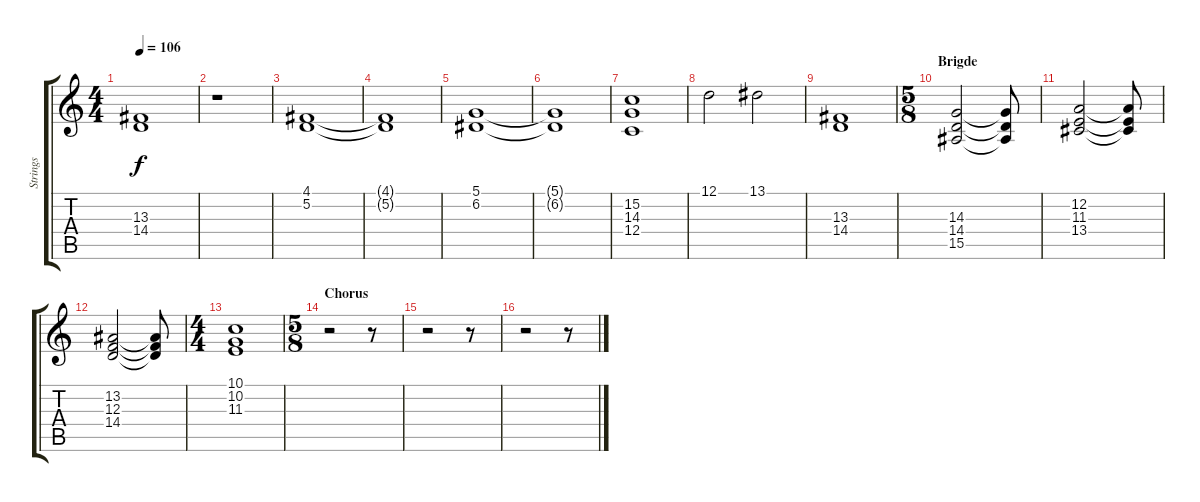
\track ("Strings" "Strings") {instrument stringensemble1}
\staff {score tabs}
\tuning (D4 A3 F3 C3 G2 D2) {hide}
\ts (4 4)
\tempo 106
\clef g2
\ks c
(13.3 14.4).1{dy f} |
r.1 |
(4.1 5.2).1 |
(4.1{t} 5.2{t}).1 |
(5.1 6.2).1 |
(5.1{t} 6.2{t}).1 |
(15.2 14.3 12.4).1 |
12.1.2 13.1.2 |
(13.3 14.4).1 |
\ts (5 8)
\section ("" "Brigde")
(14.3 14.4 15.5).2 (14.3{t} 14.4{t} 15.5{t}).8 |
(12.2 11.3 13.4).2 (12.2{t} 11.3{t} 13.4{t}).8 |
(13.2 12.3 14.4).2 (13.2{t} 12.3{t} 14.4{t}).8 |
\ts (4 4)
(10.1 10.2 11.3).1 |
\ts (5 8)
\section ("" "Chorus")
r.2 r.8 |
r.2 r.8 |
r.2 r.8
